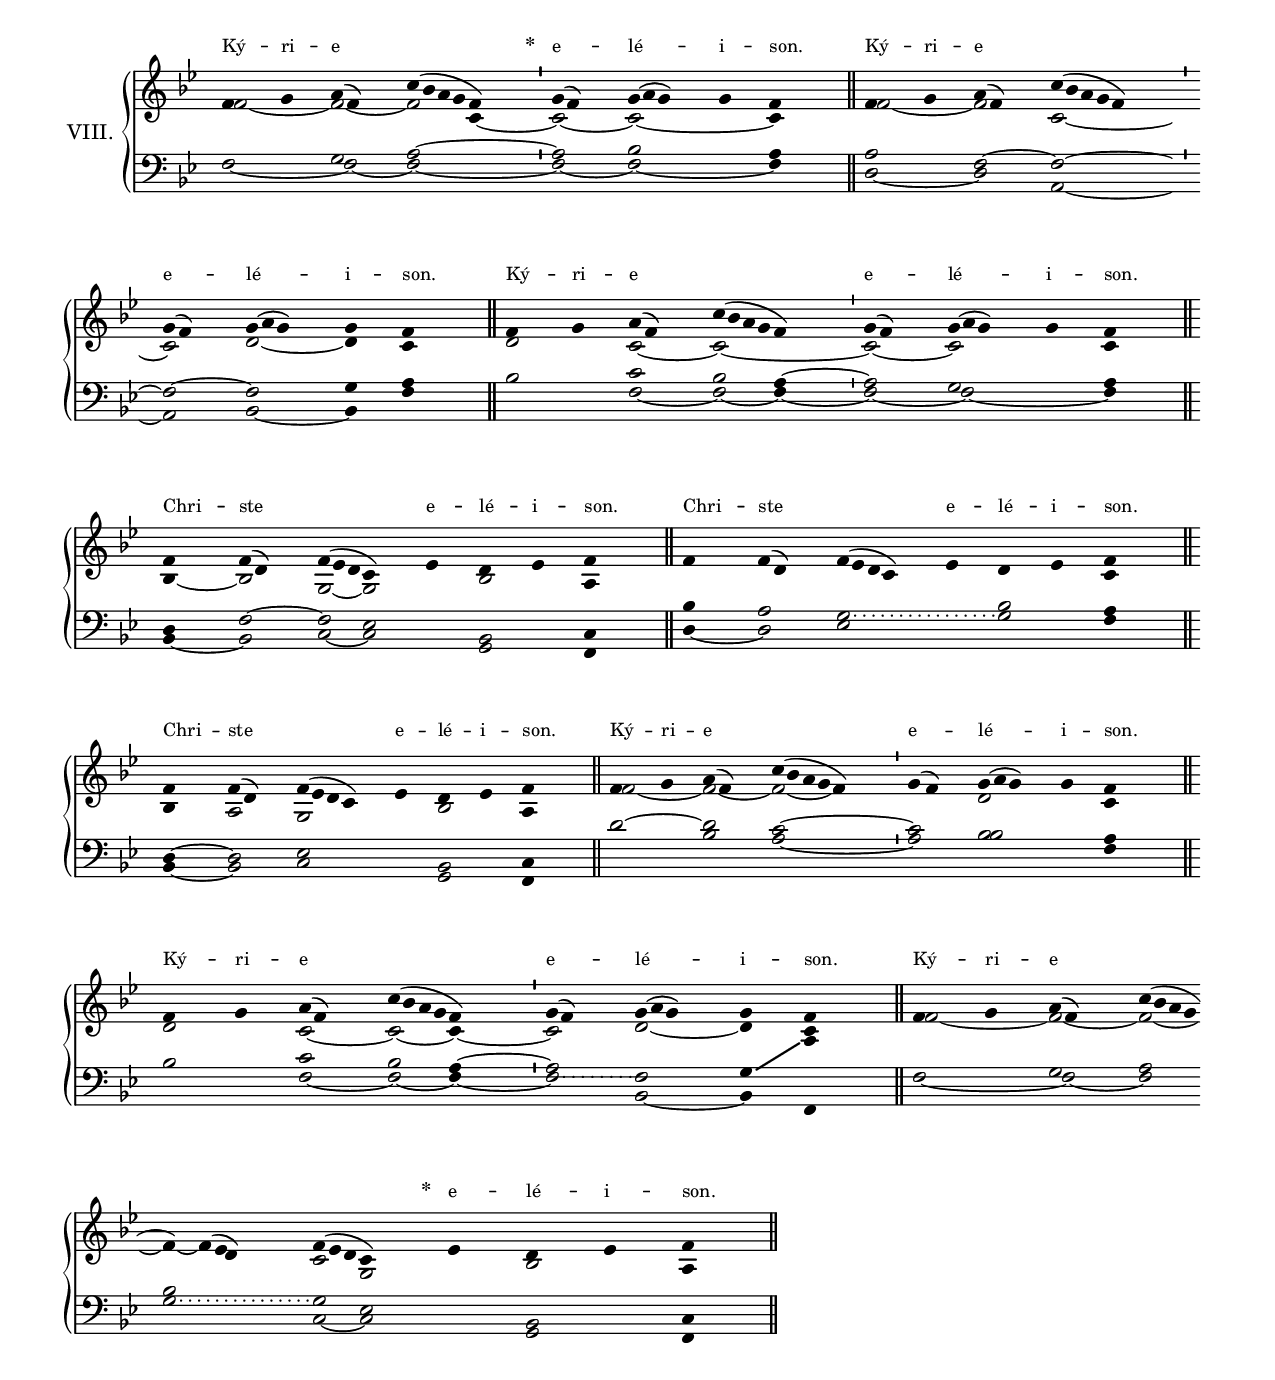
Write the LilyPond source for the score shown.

\version "2.18"
\include "gregorian.ly"
\include "noh2.ily"

%Page reference: page v.68
%(volume.page)

global = {
 \key f \mixolydian
 \cadenzaOn 
 \override Glissando #'thickness = #2.0
}

chantText = \lyricmode {
Ký -- ri -- e _ 
\set stanza = " * " e -- lé -- i -- son. 
Ký -- ri -- e _ e -- lé -- i -- son. 
Ký -- ri -- e _ e -- lé -- i -- son. 
Chri -- ste _ e -- lé -- i -- son. 
Chri -- ste _ e -- lé -- i -- son. 
Chri -- ste _ e -- lé -- i -- son. 
Ký -- ri -- e _ e -- lé -- i -- son. 
Ký -- ri -- e _ e -- lé -- i -- son. 
Ký -- ri -- e _ _ 
\set stanza = " * " e -- lé -- i -- son. }

chantMusic = {
\tieDown   f'4 g'4 a'4 ( f'4) c''4 ( bes'4 a'4 g'4 f'4) \divisioMinima
 g'4 ( f'4) g'4 ( a'4 g'4) g'4 f'4 \finalis
 f'4 g'4 a'4 ( f'4) c''4 ( bes'4 a'4 g'4 f'4) \divisioMinima
 \forceBreak
 g'4 ( f'4) g'4 ( a'4 g'4) g'4 f'4 \finalis
 f'4 g'4 a'4 ( f'4) c''4 ( bes'4 a'4 g'4 f'4) \divisioMinima
 g'4 ( f'4) g'4 ( a'4 g'4) g'4 f'4 \finalis
 \forceBreak
 f'4 f'4 ( d'4) f'4 ( ees'4 d'4 c'4) ees'4 d'4 ees'4 f'4 \finalis
 f'4 f'4 ( d'4) f'4 ( ees'4 d'4 c'4) ees'4 d'4 ees'4 f'4 \finalis
 \forceBreak
 f'4 f'4 ( d'4) f'4 ( ees'4 d'4 c'4) ees'4 d'4 ees'4 f'4 \finalis
 f'4 g'4 a'4 ( f'4) c''4 ( bes'4 a'4 g'4 f'4) \divisioMinima
 g'4 ( f'4) g'4 ( a'4 g'4) g'4 f'4 \finalis
 \forceBreak
 f'4 g'4 a'4 ( f'4) c''4 ( bes'4 a'4 g'4 f'4) \divisioMinima
 g'4 ( f'4) g'4 ( a'4 g'4) g'4 f'4 \finalis
 f'4 g'4 a'4 ( f'4) c''4 ( bes'4 a'4 g'4 \forceBreak
 f'4) ~ f'4 ( d'4) f'4 ( ees'4 d'4 c'4)  ees'4 d'4 ees'4 f'4 \finalis

}

altoMusic = {
f'2 ~ f'2 ~ f'2*4/2 c'4 ~ \divisioMinima
c'2 ~ c'2*4/2 ~ c'4 \finalis
f'2 ~ f'2 c'2*5/2 ~ \divisioMinima
c'2 d'2*3/2 ~ d'4 c'4 \finalis
d'2 c'2 ~ c'2*5/2 ~ \divisioMinima
c'2 ~ c'2*4/2 c'4 \finalis
bes4 ~ bes2 g2*3/2 ~ g2 bes2 a4 \finalis
r2*10/2 c'4 \finalis
bes4 a2 g2*5/2 bes2 a4 \finalis
f'2 ~ f'2 ~ f'2*4/2 ~ f'4 \divisioMinima
r2 d'2*4/2 c'4 \finalis
d'2 c'2 ~ c'2*4/2 ~ c'4 ~ \divisioMinima
c'2 d'2*3/2 ~ d'4 c'4 \finalis
f'2 ~ f'2 ~ f'2*4/2 ~ f'4 f'4 ees'4 c'2*3/2 g2 bes2 a4 \finalis
}

tenorMusic = {
r2 g2 a2*5/2 ~ \divisioMinima
a2 bes2*4/2 a4 \finalis
a2 f2 ~ f2*5/2 ~ \divisioMinima
f2 ~ f2*3/2 g4 a4 \finalis
bes2 c'2 bes2*4/2 a4 ~ \divisioMinima
a2 g2*4/2 a4 \finalis
d4 f2 ~ f2*3/2 ees2 bes,2 c4 \finalis
bes4 a2 g2*5/2 bes2 a4 \finalis
d4 ~ d2 ees2*5/2 bes,2 c4 \finalis
d'2 ~ d'2 c'2*5/2 ~ \divisioMinima
c'2 bes2*4/2 a4 \finalis
bes2 c'2 bes2*4/2 a4 ~ \divisioMinima
a2 f2*3/2 g4-\tweak Glissando.Y-offset #-0.8 \glissando \once\voiceTwo \change Staff = "up" a4 \change Staff = "down" \finalis
r2 g2 a2*4/2 bes2*3/2 g2*3/2 ees2 bes,2 c4 \finalis
}

bassMusic = {
f2 ~ f2 ~ f2*5/2 ~ \divisioMinima
f2 ~ f2*4/2 ~ f4 \finalis
d2 ~ d2 a,2*5/2 ~ \divisioMinima
a,2 bes,2*3/2 ~ bes,4 f4 \finalis
r2 f2 ~ f2*4/2 ~ f4 ~ \divisioMinima
f2 ~ f2*4/2 ~ f4 \finalis
bes,4 ~ bes,2 c2*3/2 ~ c2 g,2 f,4 \finalis
d4 ~ d2 ees2*5/2 g2 f4 \finalis
bes,4 ~ bes,2 c2*5/2 g,2 f,4 \finalis
r2 bes2 a2*5/2 ~ \divisioMinima
a2 \shiftRight bes2*4/2 f4 \finalis
r2 f2 ~ f2*4/2 ~ f4 ~ \divisioMinima
f2 bes,2*3/2 ~ bes,4 f,4 \finalis
f2 ~ f2 ~ f2*4/2 g2*3/2 c2*3/2 ~ c2 g,2 f,4 \finalis
}

voiceLines = {
\voiceLineStyle


s2*62/2
\allowVoiceLineBreak
\voiceLine "down" "down" g2*5/2 g2*1/2


s2*38/2
\allowVoiceLineBreak
\voiceLine "down" "down" f2*2/2 f2*1/2


s2*12/2
\allowVoiceLineBreak
\voiceLine "down" "down" g2*3/2 g2*1/2


}

\score{
  <<
    \new Lyrics
    \new GrandStaff <<
      \set GrandStaff.autoBeaming = ##f
      \set GrandStaff.instrumentName = \markup \center-column {
        "VIII."
      }
      \new Staff = up <<
        \new Voice = "chant" {
          \voiceOne \global \chantMusic
        }
        \new Voice {
          \voiceTwo \global \altoMusic
        }
      >>

      \new Staff = down <<
        \clef bass
        \new Voice {
          \voiceOne \global \tenorMusic
        }
        \new Voice {
          \voiceTwo \global \bassMusic
        }
	\new Voice {
        \voiceThree \global \voiceLines
        }
      >>
    >>
    \context Lyrics {
      \lyricsto chant {
      \chantText
    }
    }
  >>
  \layout{
  }
  
}
